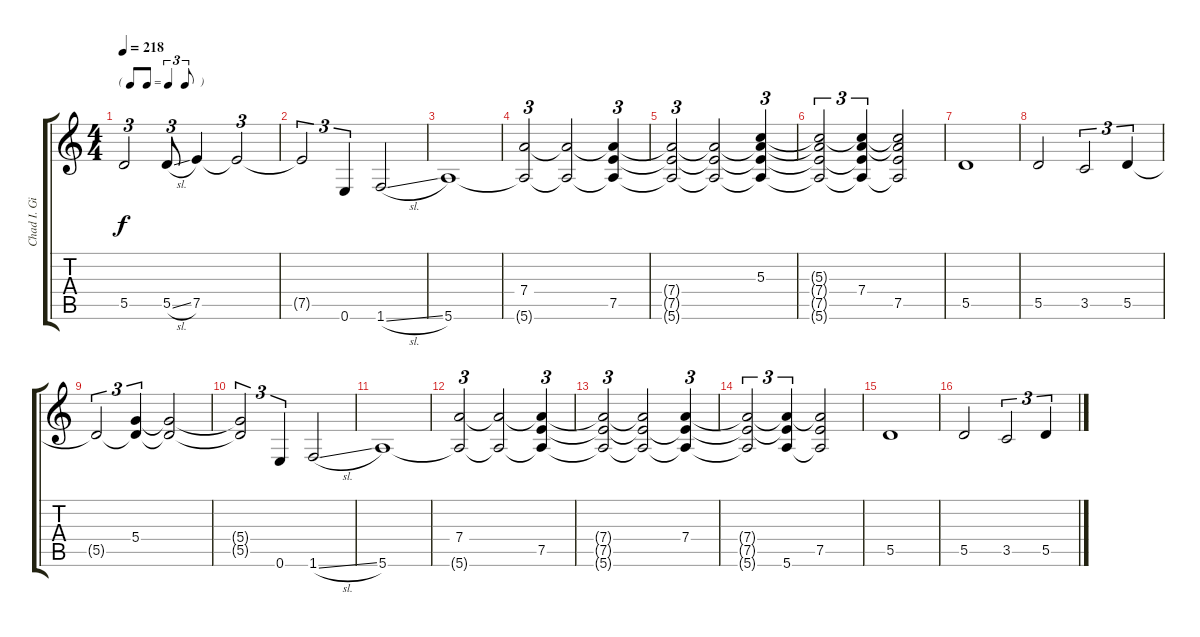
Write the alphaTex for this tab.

\track ("Chad I. Ginsburg" "Chad I. Gi") {instrument acousticguitarsteel}
\staff {score tabs}
\tuning (E4 B3 G3 D3 A2 E2) {hide}
\ts (4 4)
\tf triplet8th
\tempo 218
\clef g2
\ks c
5.5{t}.2{tu (3 2) dy f} 5.5{sl}.8{tu (3 2)} 7.5.4 7.5{t}.2{tu (3 2)} |
7.5{t}.2{tu (3 2)} 0.6.4{tu (3 2)} 1.6{sl}.2 |
5.6.1 |
(7.4 5.6{t}).2{tu (3 2)} (7.4{t} 5.6{t}).2 (7.4{t} 7.5 5.6{t}).4{tu (3 2)} |
(7.4{t} 7.5{t} 5.6{t}).2{tu (3 2)} (7.4{t} 7.5{t} 5.6{t}).2 (5.3 7.4{t} 7.5{t} 5.6{t}).4{tu (3 2)} |
(5.3{t} 7.4{t} 7.5{t} 5.6{t}).2{tu (3 2)} (5.3{t} 7.4 7.5{t} 5.6{t}).4{tu (3 2)} (5.3{t} 7.4{t} 7.5 5.6{t}).2 |
5.5.1 |
5.5.2 3.5.2{tu (3 2)} 5.5.4{tu (3 2)} |
5.5{t}.2{tu (3 2)} (5.4 5.5{t}).4{tu (3 2)} (5.4{t} 5.5{t}).2 |
(5.4{t} 5.5{t}).2{tu (3 2)} 0.6.4{tu (3 2)} 1.6{sl}.2 |
5.6.1 |
(7.4 5.6{t}).2{tu (3 2)} (7.4{t} 5.6{t}).2 (7.4{t} 7.5 5.6{t}).4{tu (3 2)} |
(7.4{t} 7.5{t} 5.6{t}).2{tu (3 2)} (7.4{t} 7.5{t} 5.6{t}).2 (7.4 7.5{t} 5.6{t}).4{tu (3 2)} |
(7.4{t} 7.5{t} 5.6{t}).2{tu (3 2)} (7.4{t} 7.5{t} 5.6).4{tu (3 2)} (7.4{t} 7.5 5.6{t}).2 |
5.5.1 |
5.5.2 3.5.2{tu (3 2)} 5.5.4{tu (3 2)}
